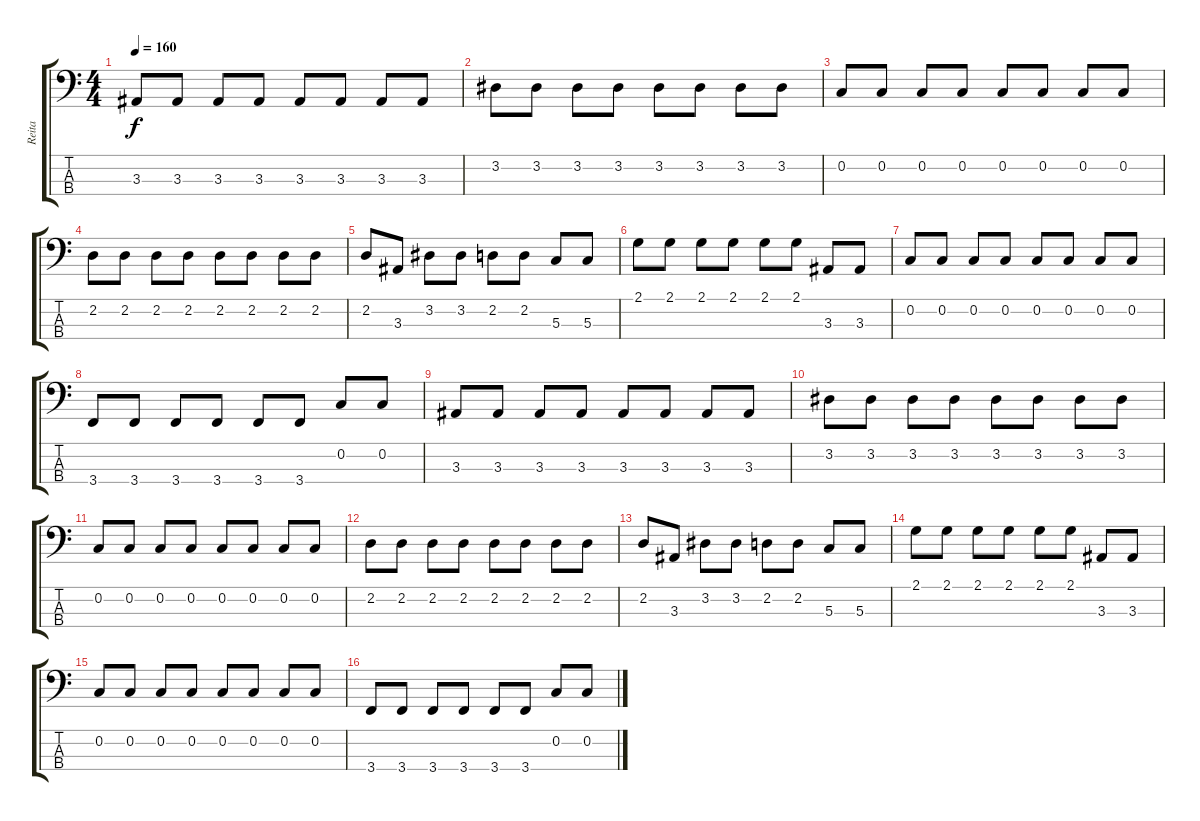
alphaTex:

\track ("Reita" "Reita") {instrument electricbasspick}
\staff {score tabs}
\tuning (F2 C2 G1 D1) {hide}
\ts (4 4)
\tempo 160
\clef f4
\ks c
3.3.8{dy f} 3.3.8 3.3.8 3.3.8 3.3.8 3.3.8 3.3.8 3.3.8 |
3.2.8 3.2.8 3.2.8 3.2.8 3.2.8 3.2.8 3.2.8 3.2.8 |
0.2.8 0.2.8 0.2.8 0.2.8 0.2.8 0.2.8 0.2.8 0.2.8 |
2.2.8 2.2.8 2.2.8 2.2.8 2.2.8 2.2.8 2.2.8 2.2.8 |
2.2.8 3.3.8 3.2.8 3.2.8 2.2.8 2.2.8 5.3.8 5.3.8 |
2.1.8 2.1.8 2.1.8 2.1.8 2.1.8 2.1.8 3.3.8 3.3.8 |
0.2.8 0.2.8 0.2.8 0.2.8 0.2.8 0.2.8 0.2.8 0.2.8 |
3.4.8 3.4.8 3.4.8 3.4.8 3.4.8 3.4.8 0.2.8 0.2.8 |
3.3.8 3.3.8 3.3.8 3.3.8 3.3.8 3.3.8 3.3.8 3.3.8 |
3.2.8 3.2.8 3.2.8 3.2.8 3.2.8 3.2.8 3.2.8 3.2.8 |
0.2.8 0.2.8 0.2.8 0.2.8 0.2.8 0.2.8 0.2.8 0.2.8 |
2.2.8 2.2.8 2.2.8 2.2.8 2.2.8 2.2.8 2.2.8 2.2.8 |
2.2.8 3.3.8 3.2.8 3.2.8 2.2.8 2.2.8 5.3.8 5.3.8 |
2.1.8 2.1.8 2.1.8 2.1.8 2.1.8 2.1.8 3.3.8 3.3.8 |
0.2.8 0.2.8 0.2.8 0.2.8 0.2.8 0.2.8 0.2.8 0.2.8 |
3.4.8 3.4.8 3.4.8 3.4.8 3.4.8 3.4.8 0.2.8 0.2.8
